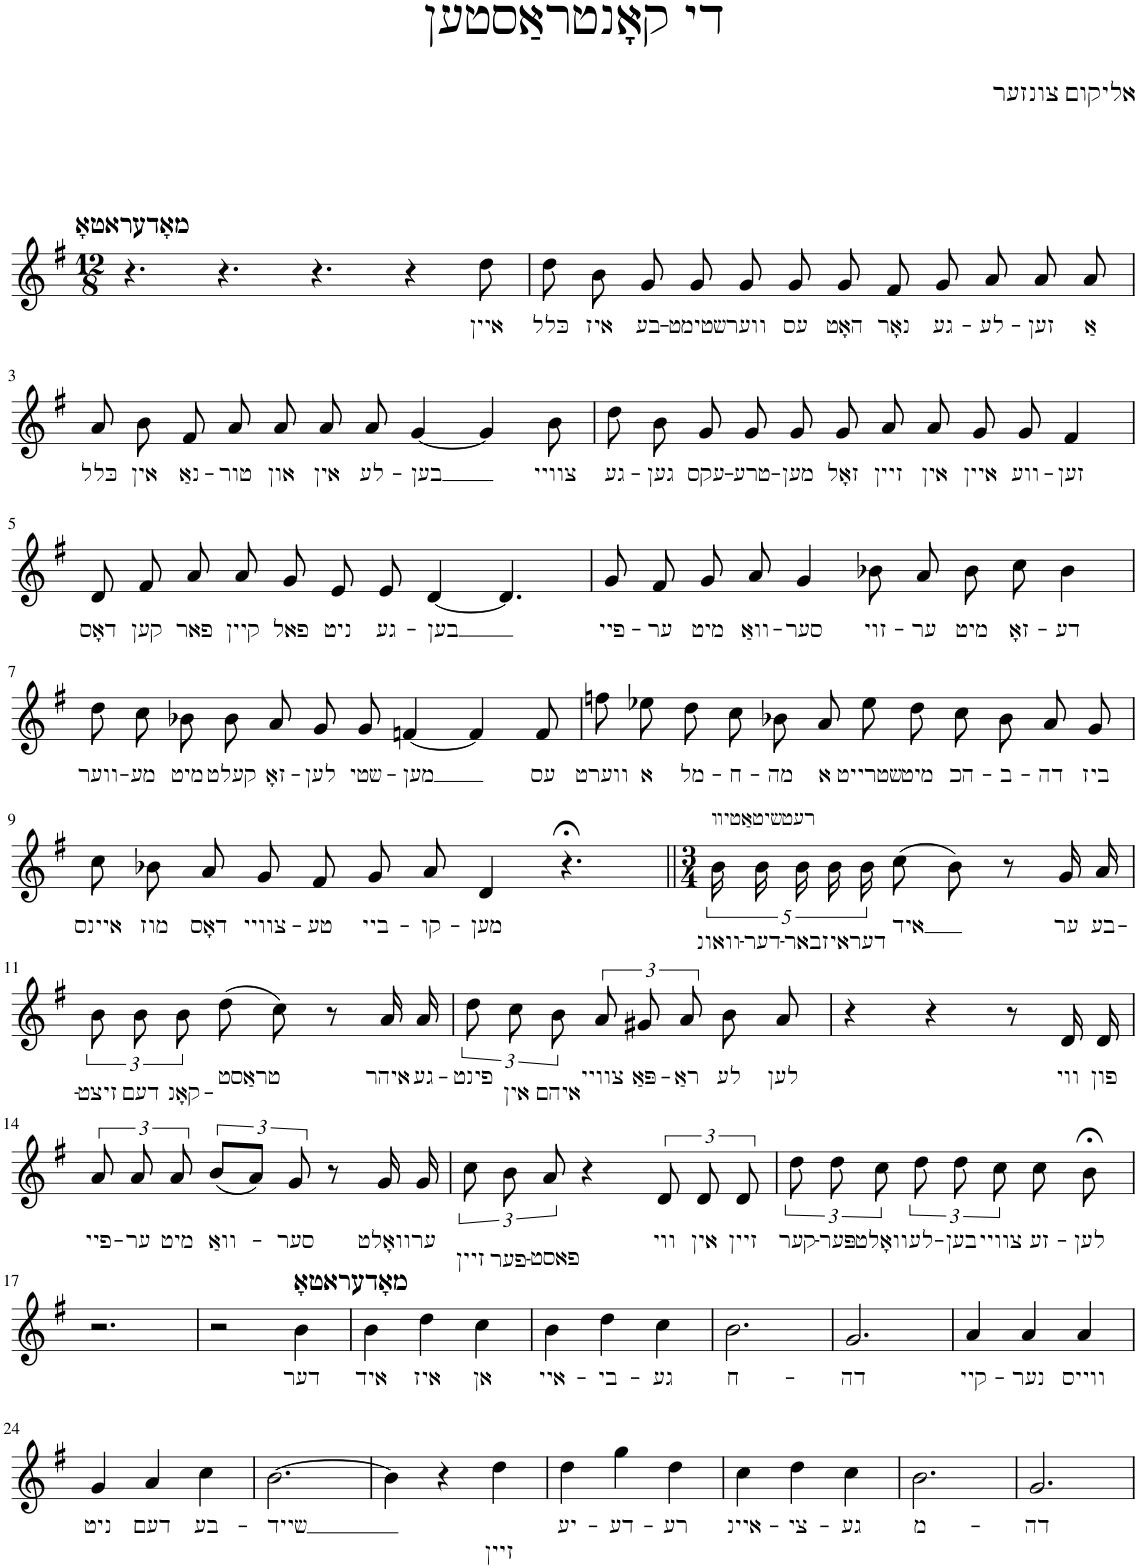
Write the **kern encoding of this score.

**kern	**text
*part1	*part1
*staff1	*staff1
*I"Piano	*
*I'Pno.	*
*clefG2	*
*k[f#]	*
*M12/8	*
=1	=1
!LO:TX:a:B:t=מאָדעראטאָ	!
4.r	.
4.r	.
4.r	.
4r	.
!	!LO:LY:b
8dd\	איין
=2	=2
!	!LO:LY:b
8dd\	כּלל
!	!LO:LY:b
8b\	איז
!	!LO:LY:b
8g/	בע-
!	!LO:LY:b
8g/	-שטימט
!	!LO:LY:b
8g/	ווער
!	!LO:LY:b
8g/	עס
!	!LO:LY:b
8g/	האָט
!	!LO:LY:b
8f#/	נאָר
!	!LO:LY:b
8g/	גע-
!	!LO:LY:b
8a/	-לע-
!	!LO:LY:b
8a/	-זען
!	!LO:LY:b
8a/	אַ
!!LO:LB:g=z
=3	=3
!	!LO:LY:b
8a/	כּלל
!	!LO:LY:b
8b\	אין
!	!LO:LY:b
8f#/	נאַ-
!	!LO:LY:b
8a/	-טור
!	!LO:LY:b
8a/	און
!	!LO:LY:b
8a/	אין
!	!LO:LY:b
8a/	לע-
!	!LO:LY:b
[4g/	-בען
4g/]	.
!	!LO:LY:b
8b\	צוויי
=4	=4
!	!LO:LY:b
8dd\	גע-
!	!LO:LY:b
8b\	-גען
!	!LO:LY:b
8g/	עקס-
!	!LO:LY:b
8g/	-טרע-
!	!LO:LY:b
8g/	-מען
!	!LO:LY:b
8g/	זאָל
!	!LO:LY:b
8a/	זיין
!	!LO:LY:b
8a/	אין
!	!LO:LY:b
8g/	איין
!	!LO:LY:b
8g/	ווע-
!	!LO:LY:b
4f#/	-זען
!!LO:LB:g=z
=5	=5
!	!LO:LY:b
8d/	דאָס
!	!LO:LY:b
8f#/	קען
!	!LO:LY:b
8a/	פאר
!	!LO:LY:b
8a/	קיין
!	!LO:LY:b
8g/	פאל
!	!LO:LY:b
8e/	ניט
!	!LO:LY:b
8e/	גע-
!	!LO:LY:b
[4d/	-בען
4.d/]	.
=6	=6
!	!LO:LY:b
8g/	פיי-
!	!LO:LY:b
8f#/	-ער
!	!LO:LY:b
8g/	מיט
!	!LO:LY:b
8a/	וואַ-
!	!LO:LY:b
4g/	-סער
!	!LO:LY:b
8b-X\	זוי-
!	!LO:LY:b
8a/	-ער
!	!LO:LY:b
8b-\	מיט
!	!LO:LY:b
8cc\	זאָ-
!	!LO:LY:b
4b-\	-דע
!!LO:LB:g=z
=7	=7
!	!LO:LY:b
8dd\	ווער-
!	!LO:LY:b
8cc\	-מע
!	!LO:LY:b
8b-X\	מיט
!	!LO:LY:b
8b-\	קעלט
!	!LO:LY:b
8a/	זאָ-
!	!LO:LY:b
8g/	-לען
!	!LO:LY:b
8g/	שטי-
!	!LO:LY:b
[4fn/	-מען
4f/]	.
!	!LO:LY:b
8f/	עס
=8	=8
!	!LO:LY:b
8ffn\	ווערט
!	!LO:LY:b
8ee-X\	א
!	!LO:LY:b
8dd\	מל-
!	!LO:LY:b
8cc\	-ח-
!	!LO:LY:b
8b-X\	-מה
!	!LO:LY:b
8a/	א
!	!LO:LY:b
8ee-\	שטרייט
!	!LO:LY:b
8dd\	מיט
!	!LO:LY:b
8cc\	הכ-
!	!LO:LY:b
8b-\	-ב-
!	!LO:LY:b
8a/	-דה
!	!LO:LY:b
8g/	ביז
!!LO:LB:g=z
=9	=9
!	!LO:LY:b
8cc\	איינס
!	!LO:LY:b
8b-X\	מוז
!	!LO:LY:b
8a/	דאָס
!	!LO:LY:b
8g/	צוויי-
!	!LO:LY:b
8f#/	-טע
!	!LO:LY:b
8g/	ביי-
!	!LO:LY:b
8a/	-קו-
!	!LO:LY:b
4d/	-מען
4.r;<	.
=10||	=10||
*M3/4	*
!LO:TX:a:t=רעטשיטאַטיװ	!
!	!LO:LY:b
20b\	וואונ-
!	!LO:LY:b
20b\	-דער-
!	!LO:LY:b
20b\	-באר
!	!LO:LY:b
20b\	איז
!	!LO:LY:b
20b\	דער
!	!LO:LY:b
(8cc\	איד
8b\)	.
8r	.
!	!LO:LY:b
16g/	ער
!	!LO:LY:b
16a/	בע-
!!LO:LB:g=z
=11	=11
!	!LO:LY:b
12b\	-זיצט
!	!LO:LY:b
12b\	דעם
!	!LO:LY:b
12b\	קאָנ-
!	!LO:LY:b
(8dd\	-טראַסט
8cc\)	.
8r	.
!	!LO:LY:b
16a/	איהר
!	!LO:LY:b
16a/	גע-
=12	=12
!	!LO:LY:b
12dd\	-פינט
!	!LO:LY:b
12cc\	אין
!	!LO:LY:b
12b\	איהם
!	!LO:LY:b
12a/	צוויי
!	!LO:LY:b
12g#X/	פּאַ-
!	!LO:LY:b
12a/	-ראַ
!	!LO:LY:b
8b\	לע
!	!LO:LY:b
8a/	לען
=13	=13
4r	.
4r	.
8r	.
!	!LO:LY:b
16d/	ווי
!	!LO:LY:b
16d/	פון
!!LO:LB:g=z
=14	=14
!	!LO:LY:b
12a/	פיי-
!	!LO:LY:b
12a/	-ער
!	!LO:LY:b
12a/	מיט
!	!LO:LY:b
(12b/L	-וואַ-
12a/J)	.
!	!LO:LY:b
12g/	-סער
8r	.
!	!LO:LY:b
16g/	וואָלט
!	!LO:LY:b
16g/	ער
=15	=15
!	!LO:LY:b
12cc\	זיין
!	!LO:LY:b
12b\	פער-
!	!LO:LY:b
12a/	-פאסט
4r	.
!	!LO:LY:b
12d/	ווי
!	!LO:LY:b
12d/	אין
!	!LO:LY:b
12d/	זיין
=16	=16
!	!LO:LY:b
12dd\	קער-
!	!LO:LY:b
12dd\	-פּער
!	!LO:LY:b
12cc\	וואָלט
!	!LO:LY:b
12dd\	לע-
!	!LO:LY:b
12dd\	-בען
!	!LO:LY:b
12cc\	צוויי
!	!LO:LY:b
8cc\	זע-
!	!LO:LY:b
8b;<\	-לען
!!LO:LB:g=z
=17	=17
2.r	.
=18	=18
2r	.
!LO:TX:a:B:t=מאָדעראטאָ	!
!	!LO:LY:b
4b\	דער
=19	=19
!	!LO:LY:b
4b\	איד
!	!LO:LY:b
4dd\	איז
!	!LO:LY:b
4cc\	אן
=20	=20
!	!LO:LY:b
4b\	איי-
!	!LO:LY:b
4dd\	-בי-
!	!LO:LY:b
4cc\	-גע
=21	=21
!	!LO:LY:b
2.b\	ח-
=22	=22
!	!LO:LY:b
2.g/	-דה
=23	=23
!	!LO:LY:b
4a/	קיי-
!	!LO:LY:b
4a/	-נער
!	!LO:LY:b
4a/	ווייס
!!LO:LB:g=z
=24	=24
!	!LO:LY:b
4g/	ניט
!	!LO:LY:b
4a/	דעם
!	!LO:LY:b
4cc\	בע-
=25	=25
!	!LO:LY:b
[2.b\	-שייד
=26	=26
4b\]	.
4r	.
!	!LO:LY:b
4dd\	זיין
=27	=27
!	!LO:LY:b
4dd\	יע-
!	!LO:LY:b
4gg\	-דע-
!	!LO:LY:b
4dd\	-רע
=28	=28
!	!LO:LY:b
4cc\	איינ-
!	!LO:LY:b
4dd\	-צי-
!	!LO:LY:b
4cc\	-גע
=29	=29
!	!LO:LY:b
2.b\	מ-
=30	=30
!	!LO:LY:b
2.g/	-דה
=	=
*-	*-
